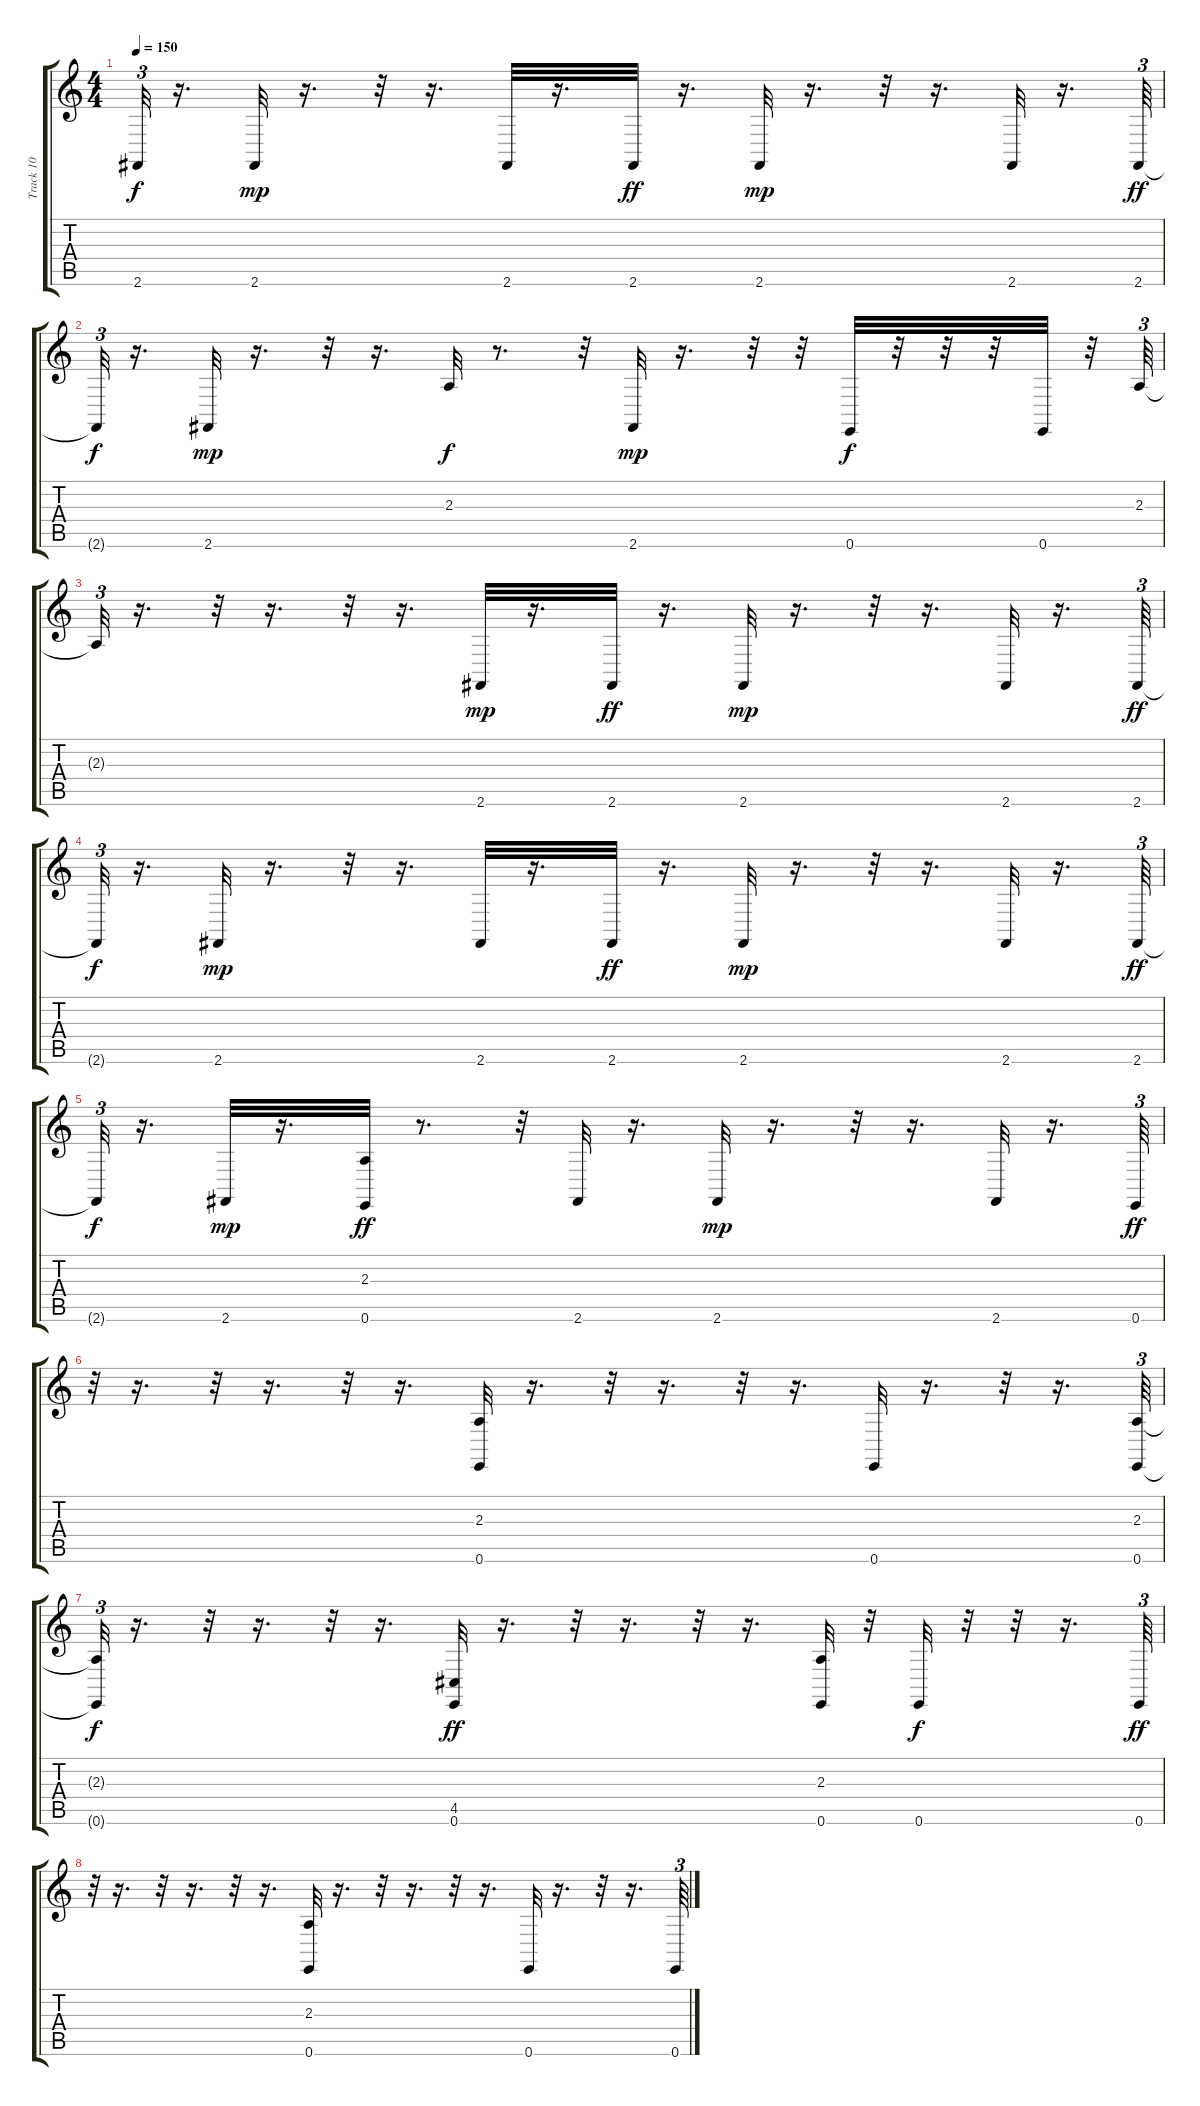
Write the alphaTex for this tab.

\track ("Track 10" "Track 10") {instrument celesta}
\staff {score tabs}
\tuning (E4 B3 G3 D3 A2 E2) {hide}
\ts (4 4)
\tempo 150
\clef g2
\ks c
2.6{t}.32{tu (3 2) dy f} r.16{d} 2.6.32{dy mp} r.16{d} r.32 r.16{d} 2.6.32 r.16{d} 2.6.32{dy ff} r.16{d} 2.6.32{dy mp} r.16{d} r.32 r.16{d} 2.6.32 r.16{d} 2.6.64{tu (3 2) dy ff} |
2.6{t}.32{tu (3 2) dy f} r.16{d} 2.6.32{dy mp} r.16{d} r.32 r.16{d} 2.3.32{dy f} r.8{d} r.32 2.6.32{dy mp} r.16{d} r.32 r.32 0.6.32{dy f} r.32 r.32 r.32 0.6.32 r.32 2.3.64{tu (3 2)} |
2.3{t}.32{tu (3 2)} r.16{d} r.32 r.16{d} r.32 r.16{d} 2.6.32{dy mp} r.16{d} 2.6.32{dy ff} r.16{d} 2.6.32{dy mp} r.16{d} r.32 r.16{d} 2.6.32 r.16{d} 2.6.64{tu (3 2) dy ff} |
2.6{t}.32{tu (3 2) dy f} r.16{d} 2.6.32{dy mp} r.16{d} r.32 r.16{d} 2.6.32 r.16{d} 2.6.32{dy ff} r.16{d} 2.6.32{dy mp} r.16{d} r.32 r.16{d} 2.6.32 r.16{d} 2.6.64{tu (3 2) dy ff} |
2.6{t}.32{tu (3 2) dy f} r.16{d} 2.6.32{dy mp} r.16{d} (2.3 0.6).32{dy ff} r.8{d} r.32 2.6.32 r.16{d} 2.6.32{dy mp} r.16{d} r.32 r.16{d} 2.6.32 r.16{d} 0.6.64{tu (3 2) dy ff} |
r.32{tu (3 2)} r.16{d} r.32 r.16{d} r.32 r.16{d} (2.3 0.6).32 r.16{d} r.32 r.16{d} r.32 r.16{d} 0.6.32 r.16{d} r.32 r.16{d} (2.3 0.6).64{tu (3 2)} |
(2.3{t} 0.6{t}).32{tu (3 2) dy f} r.16{d} r.32 r.16{d} r.32 r.16{d} (4.5 0.6).32{dy ff} r.16{d} r.32 r.16{d} r.32 r.16{d} (2.3 0.6).32 r.32 0.6.32{dy f} r.32 r.32 r.16{d} 0.6.64{tu (3 2) dy ff} |
r.32{tu (3 2)} r.16{d} r.32 r.16{d} r.32 r.16{d} (2.3 0.6).32 r.16{d} r.32 r.16{d} r.32 r.16{d} 0.6.32 r.16{d} r.32 r.16{d} 0.6.64{tu (3 2)}
